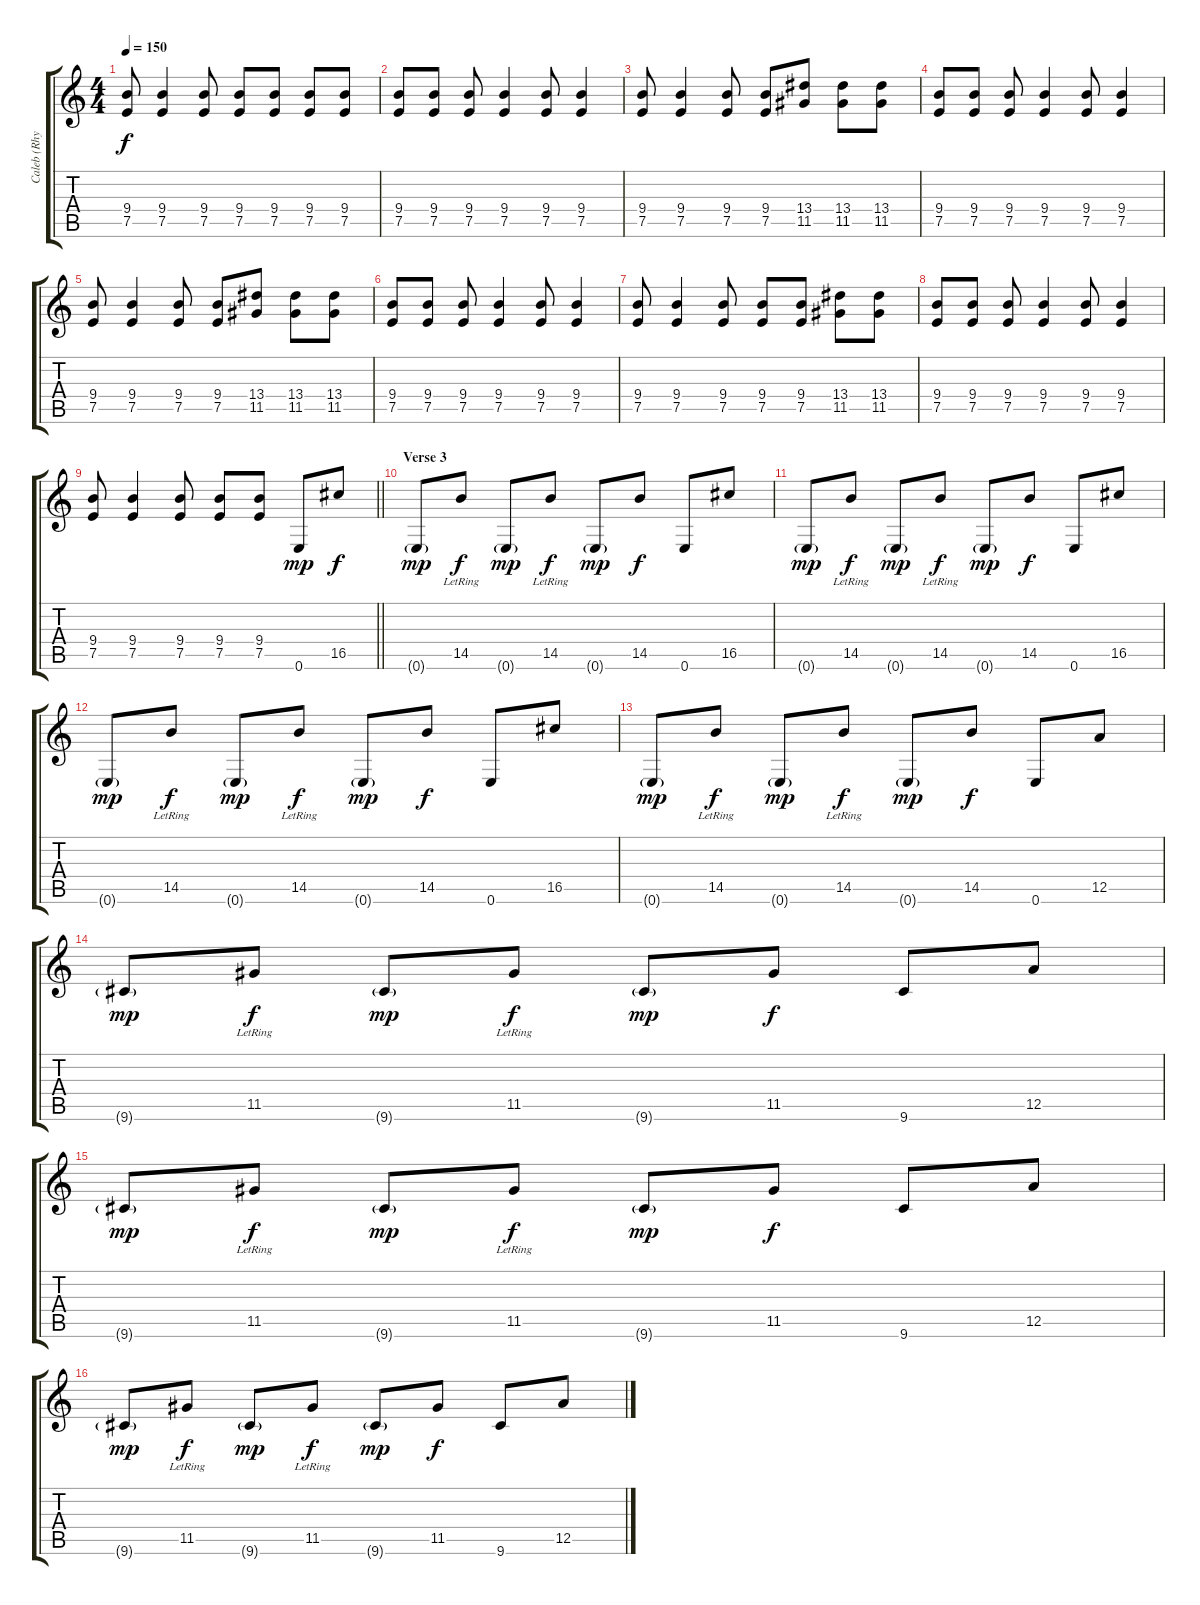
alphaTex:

\track ("Caleb (Rhythm)" "Caleb (Rhy") {instrument overdrivenguitar}
\staff {score tabs}
\tuning (E4 B3 G3 D3 A2 E2) {hide}
\ts (4 4)
\tempo 150
\clef g2
\ks c
(9.4 7.5).8{dy f} (9.4 7.5).4 (9.4 7.5).8 (9.4 7.5).8 (9.4 7.5).8 (9.4 7.5).8 (9.4 7.5).8 |
(9.4 7.5).8 (9.4 7.5).8 (9.4 7.5).8 (9.4 7.5).4 (9.4 7.5).8 (9.4 7.5).4 |
(9.4 7.5).8 (9.4 7.5).4 (9.4 7.5).8 (9.4 7.5).8 (13.4 11.5).8 (13.4 11.5).8 (13.4 11.5).8 |
(9.4 7.5).8 (9.4 7.5).8 (9.4 7.5).8 (9.4 7.5).4 (9.4 7.5).8 (9.4 7.5).4 |
(9.4 7.5).8 (9.4 7.5).4 (9.4 7.5).8 (9.4 7.5).8 (13.4 11.5).8 (13.4 11.5).8 (13.4 11.5).8 |
(9.4 7.5).8 (9.4 7.5).8 (9.4 7.5).8 (9.4 7.5).4 (9.4 7.5).8 (9.4 7.5).4 |
(9.4 7.5).8 (9.4 7.5).4 (9.4 7.5).8 (9.4 7.5).8 (9.4 7.5).8 (13.4 11.5).8 (13.4 11.5).8 |
(9.4 7.5).8 (9.4 7.5).8 (9.4 7.5).8 (9.4 7.5).4 (9.4 7.5).8 (9.4 7.5).4 |
\barLineRight lightlight
(9.4 7.5).8 (9.4 7.5).4 (9.4 7.5).8 (9.4 7.5).8 (9.4 7.5).8 0.6.8{dy mp instrument overdrivenguitar} 16.5.8{dy f} |
\section ("" "Verse 3")
0.6{g}.8{dy mp} 14.5{lr}.8{dy f} 0.6{g}.8{dy mp} 14.5{lr}.8{dy f} 0.6{g}.8{dy mp} 14.5.8{dy f} 0.6.8 16.5.8 |
0.6{g}.8{dy mp} 14.5{lr}.8{dy f} 0.6{g}.8{dy mp} 14.5{lr}.8{dy f} 0.6{g}.8{dy mp} 14.5.8{dy f} 0.6.8 16.5.8 |
0.6{g}.8{dy mp} 14.5{lr}.8{dy f} 0.6{g}.8{dy mp} 14.5{lr}.8{dy f} 0.6{g}.8{dy mp} 14.5.8{dy f} 0.6.8 16.5.8 |
0.6{g}.8{dy mp} 14.5{lr}.8{dy f} 0.6{g}.8{dy mp} 14.5{lr}.8{dy f} 0.6{g}.8{dy mp} 14.5.8{dy f} 0.6.8 12.5.8 |
9.6{g}.8{dy mp} 11.5{lr}.8{dy f} 9.6{g}.8{dy mp} 11.5{lr}.8{dy f} 9.6{g}.8{dy mp} 11.5.8{dy f} 9.6.8 12.5.8 |
9.6{g}.8{dy mp} 11.5{lr}.8{dy f} 9.6{g}.8{dy mp} 11.5{lr}.8{dy f} 9.6{g}.8{dy mp} 11.5.8{dy f} 9.6.8 12.5.8 |
9.6{g}.8{dy mp} 11.5{lr}.8{dy f} 9.6{g}.8{dy mp} 11.5{lr}.8{dy f} 9.6{g}.8{dy mp} 11.5.8{dy f} 9.6.8 12.5.8
